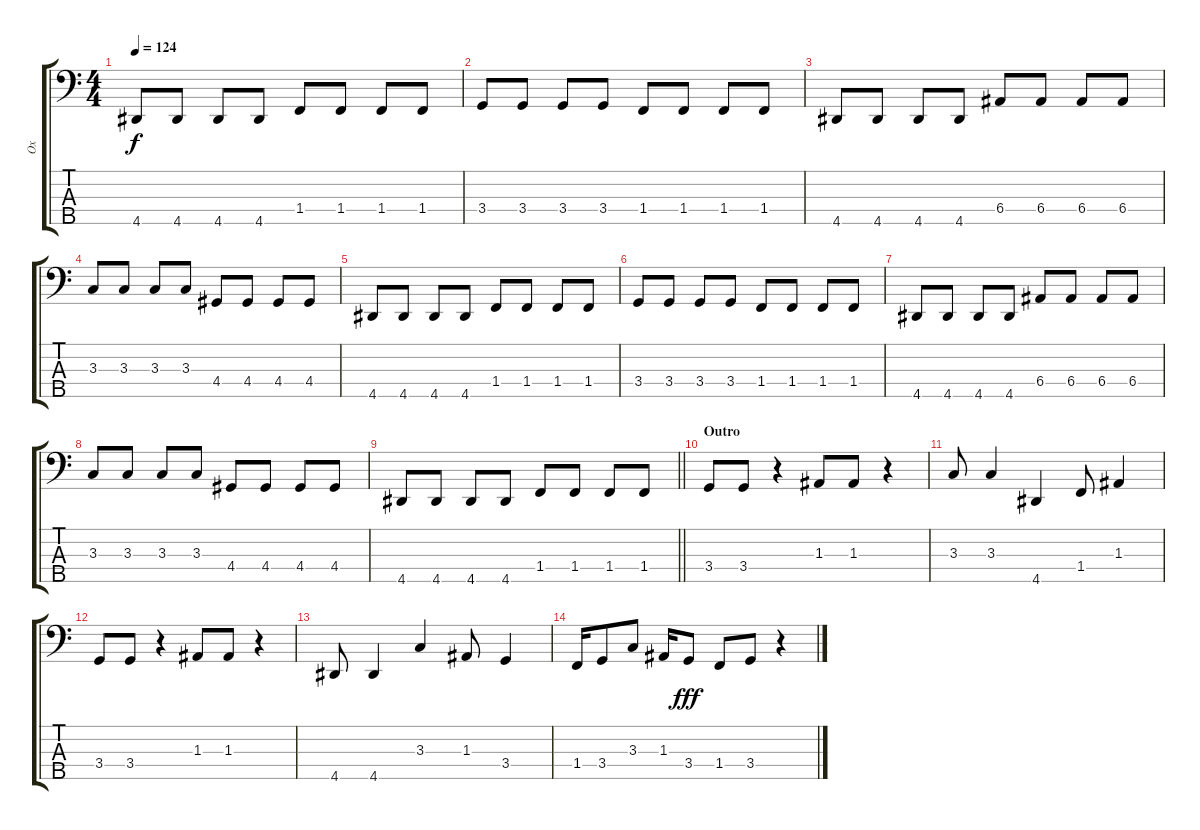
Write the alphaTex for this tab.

\track ("Ox" "Ox") {instrument electricbassfinger}
\staff {score tabs}
\tuning (G2 D2 A1 E1 B0) {hide}
\ts (4 4)
\tempo 124
\clef f4
\ks c
4.5.8{dy f} 4.5.8 4.5.8 4.5.8 1.4.8 1.4.8 1.4.8 1.4.8 |
3.4.8 3.4.8 3.4.8 3.4.8 1.4.8 1.4.8 1.4.8 1.4.8 |
4.5.8 4.5.8 4.5.8 4.5.8 6.4.8 6.4.8 6.4.8 6.4.8 |
3.3.8 3.3.8 3.3.8 3.3.8 4.4.8 4.4.8 4.4.8 4.4.8 |
4.5.8 4.5.8 4.5.8 4.5.8 1.4.8 1.4.8 1.4.8 1.4.8 |
3.4.8 3.4.8 3.4.8 3.4.8 1.4.8 1.4.8 1.4.8 1.4.8 |
4.5.8 4.5.8 4.5.8 4.5.8 6.4.8 6.4.8 6.4.8 6.4.8 |
3.3.8 3.3.8 3.3.8 3.3.8 4.4.8 4.4.8 4.4.8 4.4.8 |
\barLineRight lightlight
4.5.8 4.5.8 4.5.8 4.5.8 1.4.8 1.4.8 1.4.8 1.4.8 |
\section ("" "Outro")
3.4.8 3.4.8 r.4 1.3.8 1.3.8 r.4 |
3.3.8 3.3.4 4.5.4 1.4.8 1.3.4 |
3.4.8 3.4.8 r.4 1.3.8 1.3.8 r.4 |
4.5.8 4.5.4 3.3.4 1.3.8 3.4.4 |
1.4.16 3.4.8 3.3.8 1.3.16 3.4.8{dy fff} 1.4.8 3.4.8 r.4
